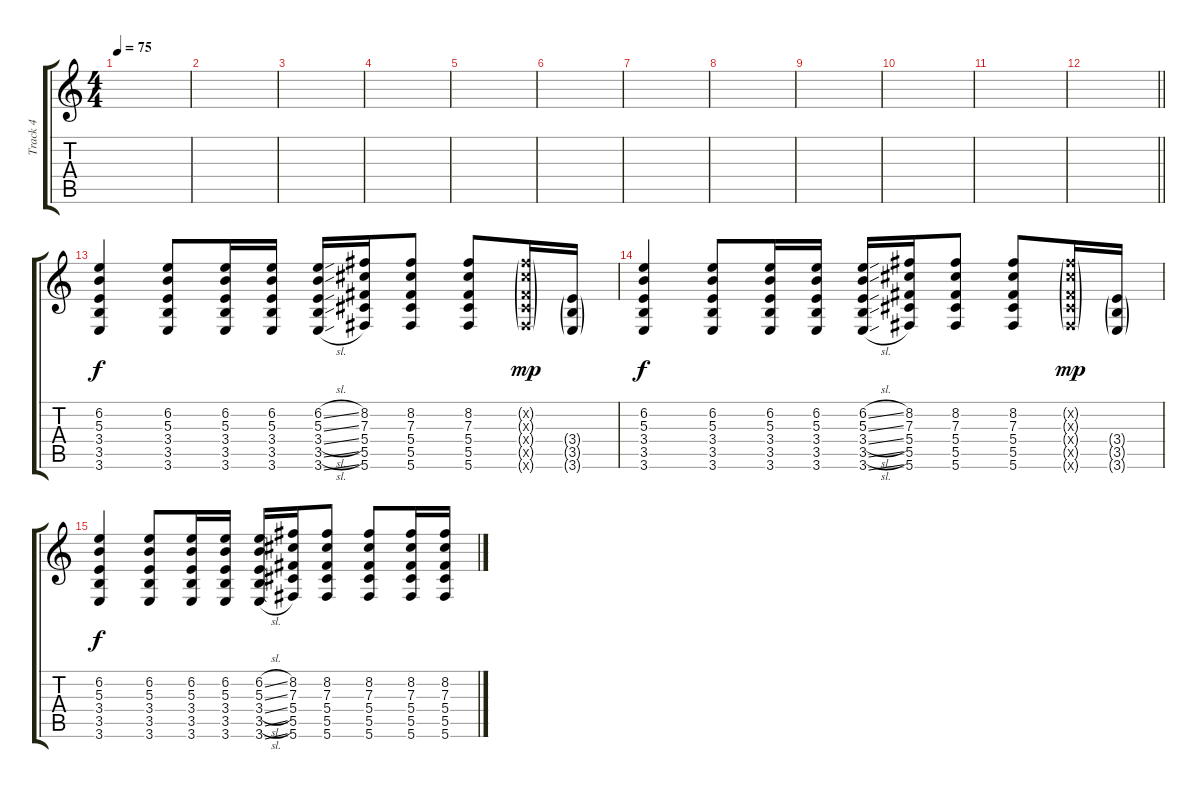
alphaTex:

\track ("Track 4" "Track 4") {instrument electricguitarclean}
\staff {score tabs}
\tuning (Eb4 Bb3 Gb3 Db3 Ab2 Db2) {hide}
\ts (4 4)
\tempo 75
\clef g2
\ks c
|
|
|
|
|
|
|
|
|
|
|
\barLineRight lightlight
|
(6.2 5.3 3.4 3.5 3.6).4 (6.2 5.3 3.4 3.5 3.6).8 (6.2 5.3 3.4 3.5 3.6).16 (6.2 5.3 3.4 3.5 3.6).16 (6.2{sl} 5.3{sl} 3.4{sl} 3.5{sl} 3.6{sl}).16 (8.2 7.3 5.4 5.5 5.6).16 (8.2 7.3 5.4 5.5 5.6).8 (8.2 7.3 5.4 5.5 5.6).8 (8.2{g x} 7.3{g x} 5.4{g x} 5.5{g x} 5.6{g x}).16{dy mp} (3.4{g} 3.5{g} 3.6{g}).16 |
(6.2 5.3 3.4 3.5 3.6).4{dy f} (6.2 5.3 3.4 3.5 3.6).8 (6.2 5.3 3.4 3.5 3.6).16 (6.2 5.3 3.4 3.5 3.6).16 (6.2{sl} 5.3{sl} 3.4{sl} 3.5{sl} 3.6{sl}).16 (8.2 7.3 5.4 5.5 5.6).16 (8.2 7.3 5.4 5.5 5.6).8 (8.2 7.3 5.4 5.5 5.6).8 (8.2{g x} 7.3{g x} 5.4{g x} 5.5{g x} 5.6{g x}).16{dy mp} (3.4{g} 3.5{g} 3.6{g}).16 |
(6.2 5.3 3.4 3.5 3.6).4{dy f} (6.2 5.3 3.4 3.5 3.6).8 (6.2 5.3 3.4 3.5 3.6).16 (6.2 5.3 3.4 3.5 3.6).16 (6.2{sl} 5.3{sl} 3.4{sl} 3.5{sl} 3.6{sl}).16 (8.2 7.3 5.4 5.5 5.6).16 (8.2 7.3 5.4 5.5 5.6).8 (8.2 7.3 5.4 5.5 5.6).8 (8.2 7.3 5.4 5.5 5.6).16 (8.2 7.3 5.4 5.5 5.6).16
